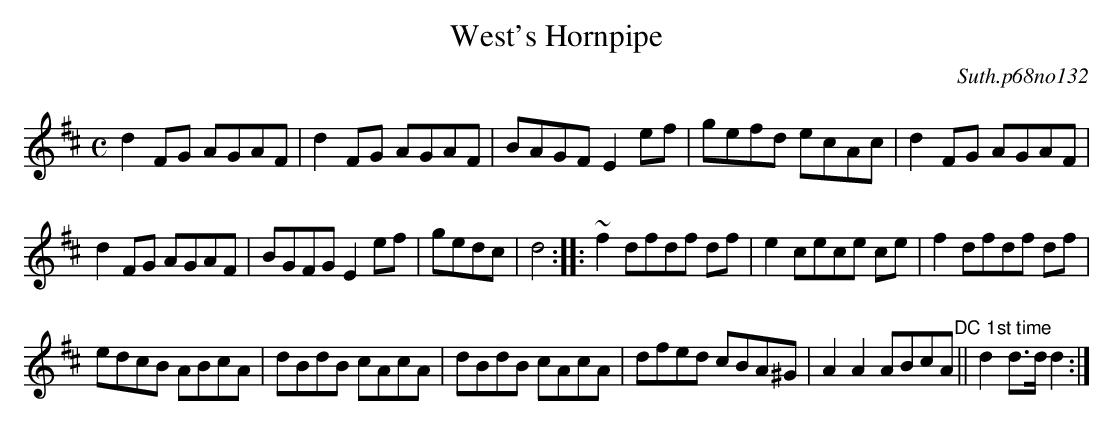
X:1
T:West's Hornpipe
C:Suth.p68no132
M:C
L:1/8
K:D
d2FG AGAF|d2FG AGAF|BAGF E2ef|gefd ecAc|d2FG AGAF|
d2FG AGAF|BGFGE2ef|gedc|d4::~f2dfdf df|e2cece ce|f2dfdf df|
edcB ABcA|dBdB cAcA|dBdB cAcA|dfed cBA^G|A2A2ABcA"DC 1st time"||d2d>dd2:|
